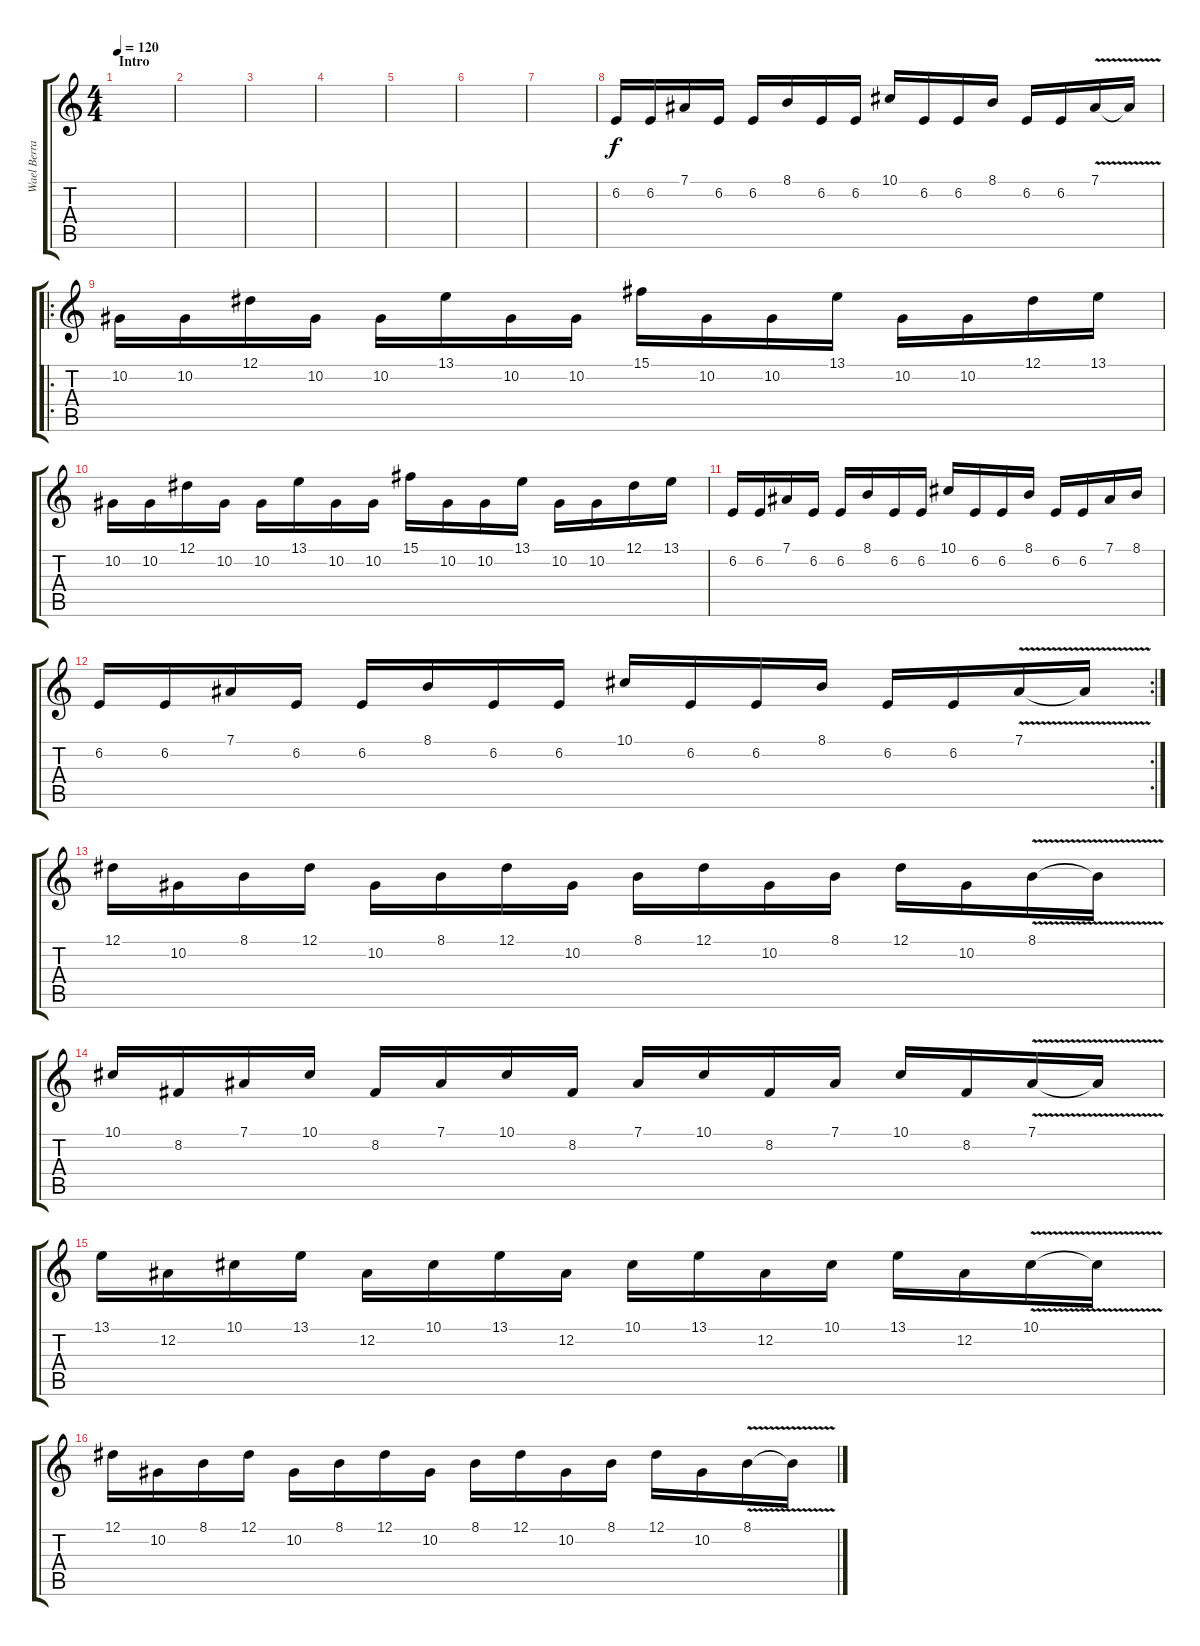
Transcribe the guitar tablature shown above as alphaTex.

\track ("Wael Berrais" "Wael Berra") {instrument stringensemble1}
\staff {score tabs}
\tuning (Eb4 Bb3 Gb3 Db3 Ab2 Eb2) {hide}
\ts (4 4)
\section ("" "Intro")
\tempo 120
\clef g2
\ks c
|
|
|
|
|
|
|
6.2.16{instrument fx7echoes} 6.2.16 7.1.16 6.2.16 6.2.16 8.1.16 6.2.16 6.2.16 10.1.16 6.2.16 6.2.16 8.1.16 6.2.16 6.2.16 7.1{v}.16 7.1{t}.16 |
\ro
10.2.16 10.2.16 12.1.16 10.2.16 10.2.16 13.1.16 10.2.16 10.2.16 15.1.16 10.2.16 10.2.16 13.1.16 10.2.16 10.2.16 12.1.16 13.1.16 |
10.2.16 10.2.16 12.1.16 10.2.16 10.2.16 13.1.16 10.2.16 10.2.16 15.1.16 10.2.16 10.2.16 13.1.16 10.2.16 10.2.16 12.1.16 13.1.16 |
6.2.16 6.2.16 7.1.16 6.2.16 6.2.16 8.1.16 6.2.16 6.2.16 10.1.16 6.2.16 6.2.16 8.1.16 6.2.16 6.2.16 7.1.16 8.1.16 |
\rc 2
6.2.16 6.2.16 7.1.16 6.2.16 6.2.16 8.1.16 6.2.16 6.2.16 10.1.16 6.2.16 6.2.16 8.1.16 6.2.16 6.2.16 7.1{v}.16 7.1{t}.16 |
12.1.16 10.2.16 8.1.16 12.1.16 10.2.16 8.1.16 12.1.16 10.2.16 8.1.16 12.1.16 10.2.16 8.1.16 12.1.16 10.2.16 8.1{v}.16 8.1{t}.16 |
10.1.16 8.2.16 7.1.16 10.1.16 8.2.16 7.1.16 10.1.16 8.2.16 7.1.16 10.1.16 8.2.16 7.1.16 10.1.16 8.2.16 7.1{v}.16 7.1{t}.16 |
13.1.16 12.2.16 10.1.16 13.1.16 12.2.16 10.1.16 13.1.16 12.2.16 10.1.16 13.1.16 12.2.16 10.1.16 13.1.16 12.2.16 10.1{v}.16 10.1{t}.16 |
12.1.16 10.2.16 8.1.16 12.1.16 10.2.16 8.1.16 12.1.16 10.2.16 8.1.16 12.1.16 10.2.16 8.1.16 12.1.16 10.2.16 8.1{v}.16 8.1{t}.16
